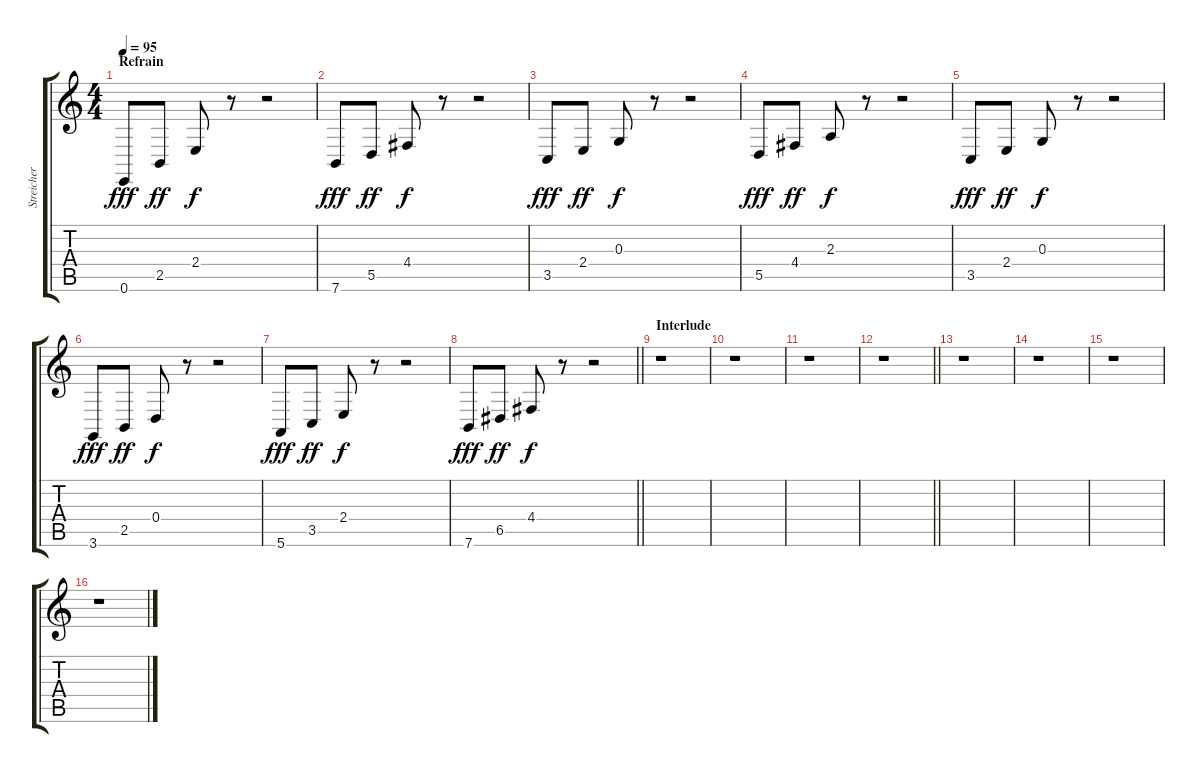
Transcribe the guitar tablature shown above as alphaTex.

\track ("Streicher 1" "Streicher ") {instrument pizzicatostrings}
\staff {score tabs}
\tuning (E4 B3 G3 D3 A2 E2) {hide}
\ts (4 4)
\section ("" "Refrain")
\tempo 95
\clef g2
\ks c
0.6.8{dy fff} 2.5.8{dy ff} 2.4.8{dy f} r.8 r.2 |
7.6.8{dy fff} 5.5.8{dy ff} 4.4.8{dy f} r.8 r.2 |
3.5.8{dy fff} 2.4.8{dy ff} 0.3.8{dy f} r.8 r.2 |
5.5.8{dy fff} 4.4.8{dy ff} 2.3.8{dy f} r.8 r.2 |
3.5.8{dy fff} 2.4.8{dy ff} 0.3.8{dy f} r.8 r.2 |
3.6.8{dy fff} 2.5.8{dy ff} 0.4.8{dy f} r.8 r.2 |
5.6.8{dy fff} 3.5.8{dy ff} 2.4.8{dy f} r.8 r.2 |
\barLineRight lightlight
7.6.8{dy fff} 6.5.8{dy ff} 4.4.8{dy f} r.8 r.2 |
\section ("" "Interlude")
r.1 |
r.1 |
r.1 |
\barLineRight lightlight
r.1 |
r.1 |
r.1 |
r.1 |
r.1
